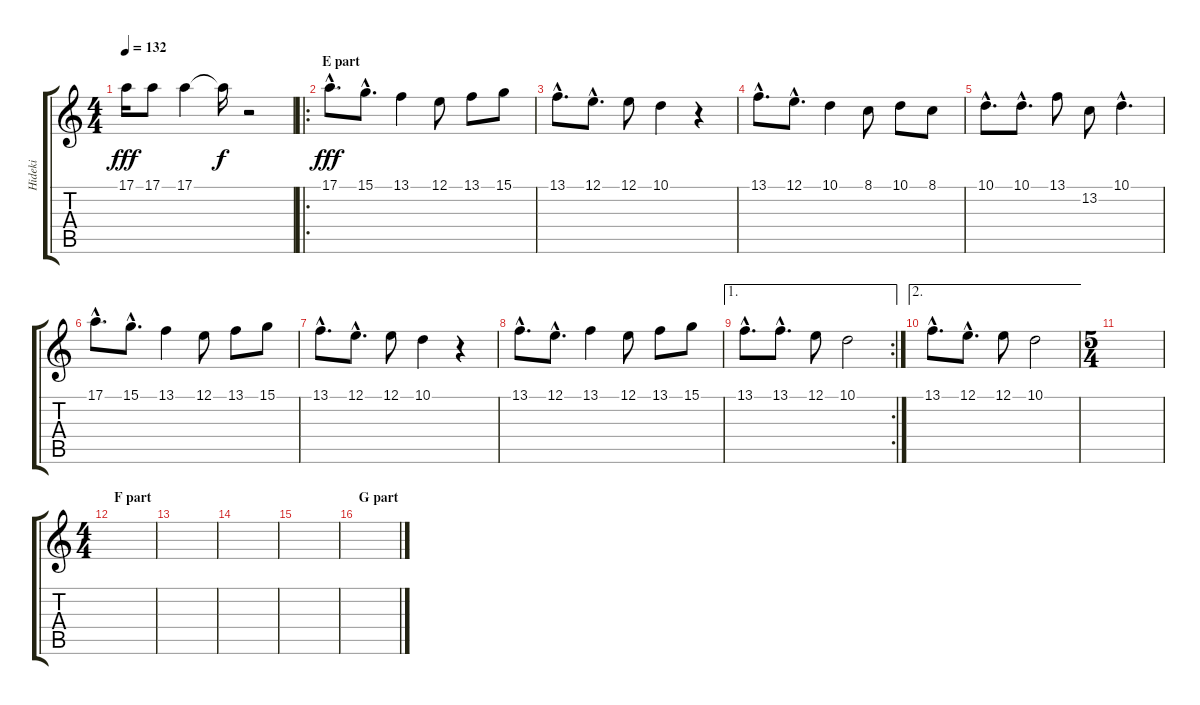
\track ("Hideki" "Hideki") {instrument cello}
\staff {score tabs}
\tuning (E4 B3 G3 D3 A2 E2) {hide}
\ts (4 4)
\tempo 132
\clef g2
\ks c
17.1.16{dy fff} 17.1.8 17.1.4 17.1{t}.16{dy f} r.2 |
\ro
\section ("" "E part")
17.1{hac}.8{d dy fff} 15.1{hac}.8{d} 13.1.4 12.1.8 13.1.8 15.1.8 |
13.1{hac}.8{d} 12.1{hac}.8{d} 12.1.8 10.1.4 r.4 |
13.1{hac}.8{d} 12.1{hac}.8{d} 10.1.4 8.1.8 10.1.8 8.1.8 |
10.1{hac}.8{d} 10.1{hac}.8{d} 13.1.8 13.2.8 10.1{hac}.4{d} |
17.1{hac}.8{d} 15.1{hac}.8{d} 13.1.4 12.1.8 13.1.8 15.1.8 |
13.1{hac}.8{d} 12.1{hac}.8{d} 12.1.8 10.1.4 r.4 |
13.1{hac}.8{d} 12.1{hac}.8{d} 13.1.4 12.1.8 13.1.8 15.1.8 |
\ae 1
\rc 2
13.1{hac}.8{d} 13.1{hac}.8{d} 12.1.8 10.1.2 |
\ae 2
13.1{hac}.8{d} 12.1{hac}.8{d} 12.1.8 10.1.2 |
\ts (5 4)
|
\ts (4 4)
\section ("" "F part")
|
|
|
|
\section ("" "G part")
